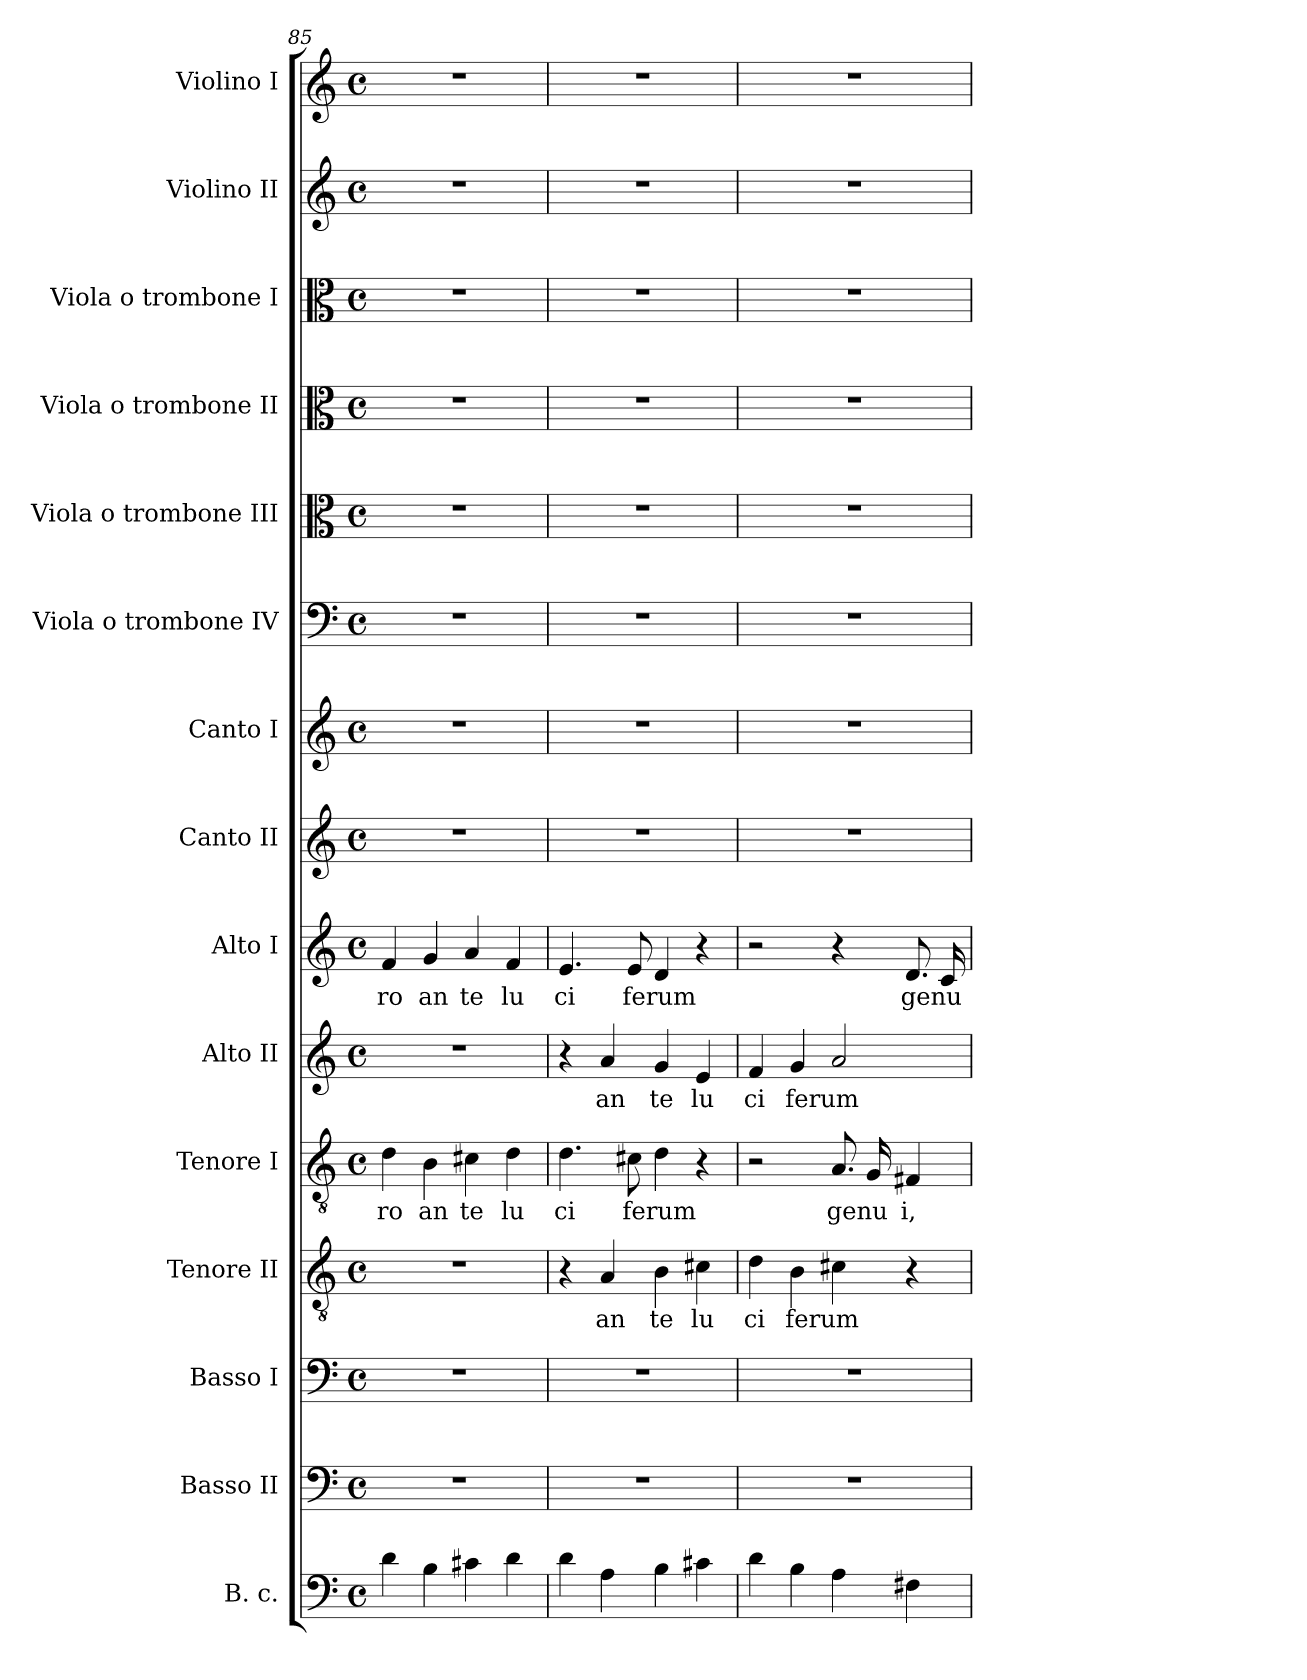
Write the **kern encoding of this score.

**kern	**kern	**kern	**kern	**text	**kern	**text	**kern	**text	**kern	**text	**kern	**kern	**kern	**kern	**kern	**kern	**kern	**kern
*part15	*part14	*part13	*part12	*part12	*part11	*part11	*part10	*part10	*part9	*part9	*part8	*part7	*part6	*part5	*part4	*part3	*part2	*part1
*staff15	*staff14	*staff13	*staff12	*staff12	*staff11	*staff11	*staff10	*staff10	*staff9	*staff9	*staff8	*staff7	*staff6	*staff5	*staff4	*staff3	*staff2	*staff1
*I"B. c.	*I"Basso II	*I"Basso I	*I"Tenore II	*	*I"Tenore I	*	*I"Alto II	*	*I"Alto I	*	*I"Canto II	*I"Canto I	*I"Viola o trombone IV	*I"Viola o trombone III	*I"Viola o trombone II	*I"Viola o trombone I	*I"Violino II	*I"Violino I
*	*	*	*	*	*	*	*	*	*	*	*	*	*I'Vla	*I'Vla	*I'Vla	*I'Vla	*I'Vln	*I'Vln
*clefF4	*clefF4	*clefF4	*clefGv2	*	*clefGv2	*	*clefG2	*	*clefG2	*	*clefG2	*clefG2	*clefF4	*clefC3	*clefC3	*clefC3	*clefG2	*clefG2
*k[]	*k[]	*k[]	*k[]	*	*k[]	*	*k[]	*	*k[]	*	*k[]	*k[]	*k[]	*k[]	*k[]	*k[]	*k[]	*k[]
*M4/4	*M4/4	*M4/4	*M4/4	*	*M4/4	*	*M4/4	*	*M4/4	*	*M4/4	*M4/4	*M4/4	*M4/4	*M4/4	*M4/4	*M4/4	*M4/4
*met(c)	*met(c)	*met(c)	*met(c)	*	*met(c)	*	*met(c)	*	*met(c)	*	*met(c)	*met(c)	*met(c)	*met(c)	*met(c)	*met(c)	*met(c)	*met(c)
=85	=85	=85	=85	=85	=85	=85	=85	=85	=85	=85	=85	=85	=85	=85	=85	=85	=85	=85
!	!	!	!	!	!	!LO:LY:b	!	!	!	!LO:LY:b	!	!	!	!	!	!	!	!
4d\	1r	1r	1r	.	4d\	ro	1r	.	4f/	ro	1r	1r	1r	1r	1r	1r	1r	1r
!	!	!	!	!	!	!LO:LY:b	!	!	!	!LO:LY:b	!	!	!	!	!	!	!	!
4B\	.	.	.	.	4B\	an	.	.	4g/	an	.	.	.	.	.	.	.	.
!	!	!	!	!	!	!LO:LY:b	!	!	!	!LO:LY:b	!	!	!	!	!	!	!	!
4c#X\	.	.	.	.	4c#X\	te	.	.	4a/	te	.	.	.	.	.	.	.	.
!	!	!	!	!	!	!LO:LY:b	!	!	!	!LO:LY:b	!	!	!	!	!	!	!	!
4d\	.	.	.	.	4d\	lu	.	.	4f/	lu	.	.	.	.	.	.	.	.
=86	=86	=86	=86	=86	=86	=86	=86	=86	=86	=86	=86	=86	=86	=86	=86	=86	=86	=86
!	!	!	!	!	!	!LO:LY:b	!	!	!	!LO:LY:b	!	!	!	!	!	!	!	!
4d\	1r	1r	4r	.	4.d\	ci	4r	.	4.e/	ci	1r	1r	1r	1r	1r	1r	1r	1r
!	!	!	!	!LO:LY:b	!	!	!	!LO:LY:b	!	!	!	!	!	!	!	!	!	!
4A\	.	.	4A/	an	.	.	4a/	an	.	.	.	.	.	.	.	.	.	.
!	!	!	!	!	!	!LO:LY:b	!	!	!	!LO:LY:b	!	!	!	!	!	!	!	!
.	.	.	.	.	8c#X\	ferum	.	.	8e/	ferum	.	.	.	.	.	.	.	.
!	!	!	!	!LO:LY:b	!	!	!	!LO:LY:b	!	!	!	!	!	!	!	!	!	!
4B\	.	.	4B\	te	4d\	.	4g/	te	4d/	.	.	.	.	.	.	.	.	.
!	!	!	!	!LO:LY:b	!	!	!	!LO:LY:b	!	!	!	!	!	!	!	!	!	!
4c#X\	.	.	4c#X\	lu	4r	.	4e/	lu	4r	.	.	.	.	.	.	.	.	.
=87	=87	=87	=87	=87	=87	=87	=87	=87	=87	=87	=87	=87	=87	=87	=87	=87	=87	=87
!	!	!	!	!LO:LY:b	!	!	!	!LO:LY:b	!	!	!	!	!	!	!	!	!	!
4d\	1r	1r	4d\	ci	2r	.	4f/	ci	2r	.	1r	1r	1r	1r	1r	1r	1r	1r
!	!	!	!	!LO:LY:b	!	!	!	!LO:LY:b	!	!	!	!	!	!	!	!	!	!
4B\	.	.	4B\	ferum	.	.	4g/	ferum	.	.	.	.	.	.	.	.	.	.
!	!	!	!	!	!	!LO:LY:b	!	!	!	!	!	!	!	!	!	!	!	!
4A\	.	.	4c#X\	.	8.A/	genu	2a/	.	4r	.	.	.	.	.	.	.	.	.
.	.	.	.	.	16G/	.	.	.	.	.	.	.	.	.	.	.	.	.
!	!	!	!	!	!	!LO:LY:b	!	!	!	!LO:LY:b	!	!	!	!	!	!	!	!
4F#X\	.	.	4r	.	4F#X/	i,	.	.	8.d/	genu	.	.	.	.	.	.	.	.
.	.	.	.	.	.	.	.	.	16c/	.	.	.	.	.	.	.	.	.
=	=	=	=	=	=	=	=	=	=	=	=	=	=	=	=	=	=	=
*-	*-	*-	*-	*-	*-	*-	*-	*-	*-	*-	*-	*-	*-	*-	*-	*-	*-	*-
